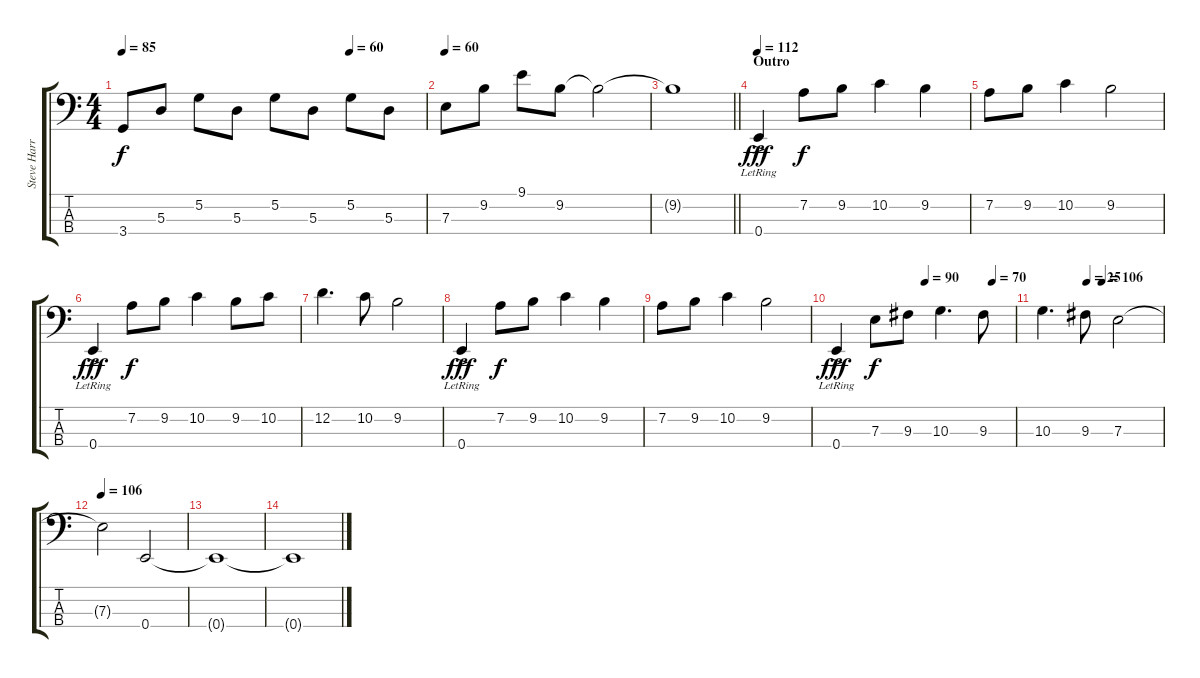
\track ("Steve Harris" "Steve Harr") {instrument electricbassfinger}
\staff {score tabs}
\tuning (G2 D2 A1 E1) {hide}
\ts (4 4)
\tempo 85
\tempo (60 0.75)
\clef f4
\ks c
3.4.8{dy f} 5.3.8 5.2.8 5.3.8 5.2.8 5.3.8 5.2.8 5.3.8 |
\tempo 60
7.3.8 9.2.8 9.1.8 9.2.8 9.2{t}.2 |
\barLineRight lightlight
9.2{t}.1{volume 4} |
\section ("" "Outro")
\tempo 112
0.4{ac lr}.4{dy fff volume 16} 7.2.8{dy f} 9.2.8 10.2.4 9.2.4 |
7.2.8 9.2.8 10.2.4 9.2.2 |
0.4{ac lr}.4{dy fff} 7.2.8{dy f} 9.2.8 10.2.4 9.2.8 10.2.8 |
12.2.4{d} 10.2.8 9.2.2 |
0.4{ac lr}.4{dy fff} 7.2.8{dy f} 9.2.8 10.2.4 9.2.4 |
7.2.8 9.2.8 10.2.4 9.2.2 |
\tempo (90 0.5)
\tempo (70 0.875)
0.4{ac lr}.4{dy fff} 7.3.8{dy f} 9.3.8 10.3.4{d} 9.3.8 |
\tempo (25 0.375)
\tempo (106 0.5)
10.3.4{d} 9.3.8 7.3.2 |
\tempo 106
7.3{t}.2 0.4.2 |
0.4{t}.1 |
0.4{t}.1
